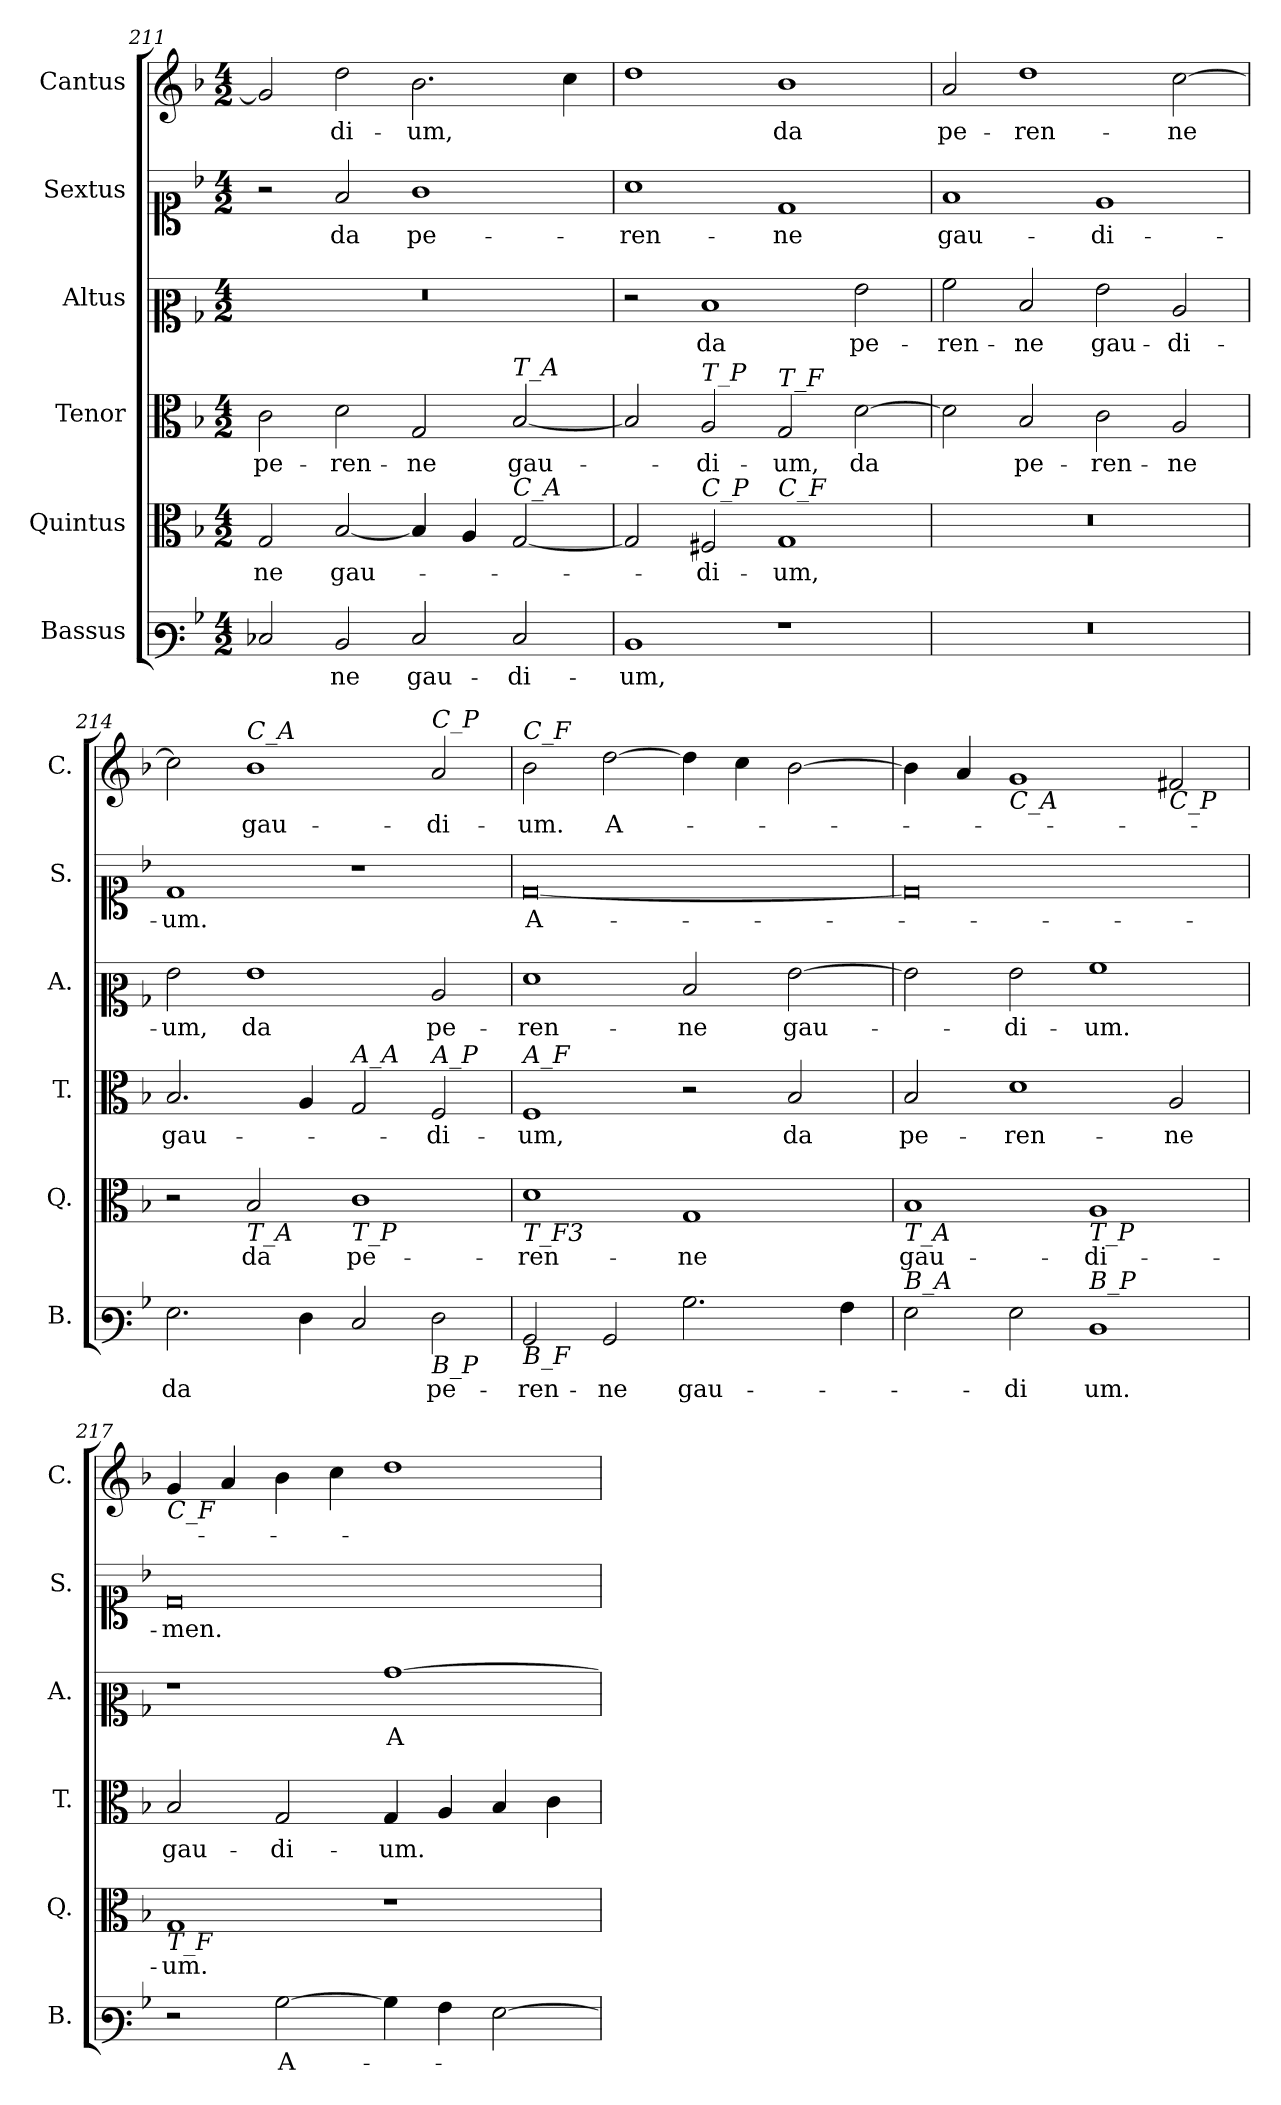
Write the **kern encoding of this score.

**kern	**text	**kern	**text	**kern	**text	**kern	**text	**kern	**text	**kern	**text
*part6	*part6	*part5	*part5	*part4	*part4	*part3	*part3	*part2	*part2	*part1	*part1
*staff6	*staff6	*staff5	*staff5	*staff4	*staff4	*staff3	*staff3	*staff2	*staff2	*staff1	*staff1
*I"Bassus	*	*I"Quintus	*	*I"Tenor	*	*I"Altus	*	*I"Sextus	*	*I"Cantus	*
*I'B.	*	*I'Q.	*	*I'T.	*	*I'A.	*	*I'S.	*	*I'C.	*
*clefF3	*	*clefC3	*	*clefC3	*	*clefC2	*	*clefC1	*	*clefG2	*
*k[b-]	*	*k[b-]	*	*k[b-]	*	*k[b-]	*	*k[b-]	*	*k[b-]	*
*M4/2	*	*M4/2	*	*M4/2	*	*M4/2	*	*M4/2	*	*M4/2	*
=211	=211	=211	=211	=211	=211	=211	=211	=211	=211	=211	=211
!	!	!	!LO:LY:b	!	!LO:LY:b	!	!	!	!	!	!
2E-X/	.	2G/	-ne	2c\	pe-	0r	.	2r	.	2g/]	.
!	!LO:LY:b	!	!LO:LY:b	!	!LO:LY:b	!	!	!	!LO:LY:b	!	!LO:LY:b
2D/	-ne	[2B-/	gau-	2d\	-ren-	.	.	2f/	da	2dd\	-di-
!	!LO:LY:b	!	!	!	!LO:LY:b	!	!	!	!LO:LY:b	!	!LO:LY:b
2E-/	gau-	4B-/]	.	2G/	-ne	.	.	1g	pe-	2.b-\	-um,
.	.	4A/	.	.	.	.	.	.	.	.	.
!	!	!	!	!LO:TX:a:i:t=T_A	!	!	!	!	!	!	!
!	!	!LO:TX:a:i:t=C_A	!	!	!	!	!	!	!	!	!
!	!LO:LY:b	!	!	!	!LO:LY:b	!	!	!	!	!	!
2E-/	-di-	[2G/	.	[2B-/	gau-	.	.	.	.	.	.
.	.	.	.	.	.	.	.	.	.	4cc\	.
=212	=212	=212	=212	=212	=212	=212	=212	=212	=212	=212	=212
!	!LO:LY:b	!	!	!	!	!	!	!	!LO:LY:b	!	!
1D	-um,	2G/]	.	2B-/]	.	2r	.	1a	-ren-	1dd	.
!	!	!	!	!LO:TX:a:i:t=T_P	!	!	!	!	!	!	!
!	!	!LO:TX:a:i:t=C_P	!	!	!	!	!	!	!	!	!
!	!	!	!LO:LY:b	!	!LO:LY:b	!	!LO:LY:b	!	!	!	!
.	.	2F#X/	-di-	2A/	-di-	1d	da	.	.	.	.
!	!	!	!	!LO:TX:a:i:t=T_F	!	!	!	!	!	!	!
!	!	!LO:TX:a:i:t=C_F	!	!	!	!	!	!	!	!	!
!	!	!	!LO:LY:b	!	!LO:LY:b	!	!	!	!LO:LY:b	!	!LO:LY:b
1r	.	1G	-um,	2G/	-um,	.	.	1d	-ne	1b-	da
!	!	!	!	!	!LO:LY:b	!	!LO:LY:b	!	!	!	!
.	.	.	.	[2d\	da	2g\	pe-	.	.	.	.
=213	=213	=213	=213	=213	=213	=213	=213	=213	=213	=213	=213
!	!	!	!	!	!	!	!LO:LY:b	!	!LO:LY:b	!	!LO:LY:b
0r	.	0r	.	2d\]	.	2a\	-ren-	1f	gau-	2a/	pe-
!	!	!	!	!	!LO:LY:b	!	!LO:LY:b	!	!	!	!LO:LY:b
.	.	.	.	2B-/	pe-	2d/	-ne	.	.	1dd	-ren-
!	!	!	!	!	!LO:LY:b	!	!LO:LY:b	!	!LO:LY:b	!	!
.	.	.	.	2c\	-ren-	2g\	gau-	1e	-di-	.	.
!	!	!	!	!	!LO:LY:b	!	!LO:LY:b	!	!	!	!LO:LY:b
.	.	.	.	2A/	-ne	2c/	-di-	.	.	[2cc\	-ne
=214	=214	=214	=214	=214	=214	=214	=214	=214	=214	=214	=214
!	!LO:LY:b	!	!	!	!LO:LY:b	!	!LO:LY:b	!	!LO:LY:b	!	!
2.G\	da	2r	.	2.B-/	gau-	2g\	-um,	1d	-um.	2cc\]	.
!	!	!	!	!	!	!	!	!	!	!LO:TX:a:i:t=C_A	!
!	!	!LO:TX:b:i:t=T_A	!	!	!	!	!	!	!	!	!
!	!	!	!LO:LY:b	!	!	!	!LO:LY:b	!	!	!	!LO:LY:b
.	.	2B-/	da	.	.	1g	da	.	.	1b-	gau-
4F\	.	.	.	4A/	.	.	.	.	.	.	.
!	!	!	!	!LO:TX:a:i:t=A_A	!	!	!	!	!	!	!
!	!	!LO:TX:b:i:t=T_P	!	!	!	!	!	!	!	!	!
!	!	!	!LO:LY:b	!	!	!	!	!	!	!	!
2E/	.	1c	pe-	2G/	.	.	.	1r	.	.	.
!	!	!	!	!	!	!	!	!	!	!LO:TX:a:i:t=C_P	!
!	!	!	!	!LO:TX:a:i:t=A_P	!	!	!	!	!	!	!
!LO:TX:b:i:t=B_P	!	!	!	!	!	!	!	!	!	!	!
!	!LO:LY:b	!	!	!	!LO:LY:b	!	!LO:LY:b	!	!	!	!LO:LY:b
2F\	pe-	.	.	2F/	-di-	2c/	pe-	.	.	2a/	-di-
=215	=215	=215	=215	=215	=215	=215	=215	=215	=215	=215	=215
!	!	!	!	!	!	!	!	!	!	!LO:TX:a:i:t=C_F	!
!	!	!	!	!LO:TX:a:i:t=A_F	!	!	!	!	!	!	!
!	!	!LO:TX:b:i:t=T_F3	!	!	!	!	!	!	!	!	!
!LO:TX:b:i:t=B_F	!	!	!	!	!	!	!	!	!	!	!
!	!LO:LY:b	!	!LO:LY:b	!	!LO:LY:b	!	!LO:LY:b	!	!LO:LY:b	!	!LO:LY:b
2BB-/	-ren-	1d	-ren-	1F	-um,	1f	-ren-	[0d	A-	2b-\	-um.
!	!LO:LY:b	!	!	!	!	!	!	!	!	!	!LO:LY:b
2BB-/	-ne	.	.	.	.	.	.	.	.	[2dd\	A-
!	!LO:LY:b	!	!LO:LY:b	!	!	!	!LO:LY:b	!	!	!	!
2.B-\	gau-	1G	-ne	2r	.	2d/	-ne	.	.	4dd\]	.
.	.	.	.	.	.	.	.	.	.	4cc\	.
!	!	!	!	!	!LO:LY:b	!	!LO:LY:b	!	!	!	!
.	.	.	.	2B-/	da	[2g\	gau-	.	.	[2b-\	.
4A\	.	.	.	.	.	.	.	.	.	.	.
=216	=216	=216	=216	=216	=216	=216	=216	=216	=216	=216	=216
!	!	!LO:TX:b:i:t=T_A	!	!	!	!	!	!	!	!	!
!LO:TX:a:i:t=B_A	!	!	!	!	!	!	!	!	!	!	!
!	!	!	!LO:LY:b	!	!LO:LY:b	!	!	!	!	!	!
2G\	.	1B-	gau-	2B-/	pe-	2g\]	.	0d]	.	4b-\]	.
.	.	.	.	.	.	.	.	.	.	4a/	.
!	!	!	!	!	!	!	!	!	!	!LO:TX:b:i:t=C_A	!
!	!LO:LY:b	!	!	!	!LO:LY:b	!	!LO:LY:b	!	!	!	!
2G\	-di	.	.	1d	-ren-	2g\	-di-	.	.	1g	.
!	!	!LO:TX:b:i:t=T_P	!	!	!	!	!	!	!	!	!
!LO:TX:a:i:t=B_P	!	!	!	!	!	!	!	!	!	!	!
!	!LO:LY:b	!	!LO:LY:b	!	!	!	!LO:LY:b	!	!	!	!
1D	um.	1A	-di-	.	.	1a	-um.	.	.	.	.
!	!	!	!	!	!	!	!	!	!	!LO:TX:b:i:t=C_P	!
!	!	!	!	!	!LO:LY:b	!	!	!	!	!	!
.	.	.	.	2A/	-ne	.	.	.	.	2f#X/	.
=217	=217	=217	=217	=217	=217	=217	=217	=217	=217	=217	=217
!	!	!	!	!	!	!	!	!	!	!LO:TX:b:i:t=C_F	!
!	!	!LO:TX:b:i:t=T_F	!	!	!	!	!	!	!	!	!
!	!	!	!LO:LY:b	!	!LO:LY:b	!	!	!	!LO:LY:b	!	!
2r	.	1G	-um.	2B-/	gau-	1r	.	0d	-men.	4g/	.
.	.	.	.	.	.	.	.	.	.	4a/	.
!	!LO:LY:b	!	!	!	!LO:LY:b	!	!	!	!	!	!
[2B-\	A-	.	.	2G/	-di-	.	.	.	.	4b-\	.
.	.	.	.	.	.	.	.	.	.	4cc\	.
!	!	!	!	!	!LO:LY:b	!	!LO:LY:b	!	!	!	!
4B-\]	.	1r	.	4G/	-um.	[1b-	A-	.	.	1dd	.
4A\	.	.	.	4A/	.	.	.	.	.	.	.
[2G\	.	.	.	4B-/	.	.	.	.	.	.	.
.	.	.	.	4c\	.	.	.	.	.	.	.
=	=	=	=	=	=	=	=	=	=	=	=
*-	*-	*-	*-	*-	*-	*-	*-	*-	*-	*-	*-
